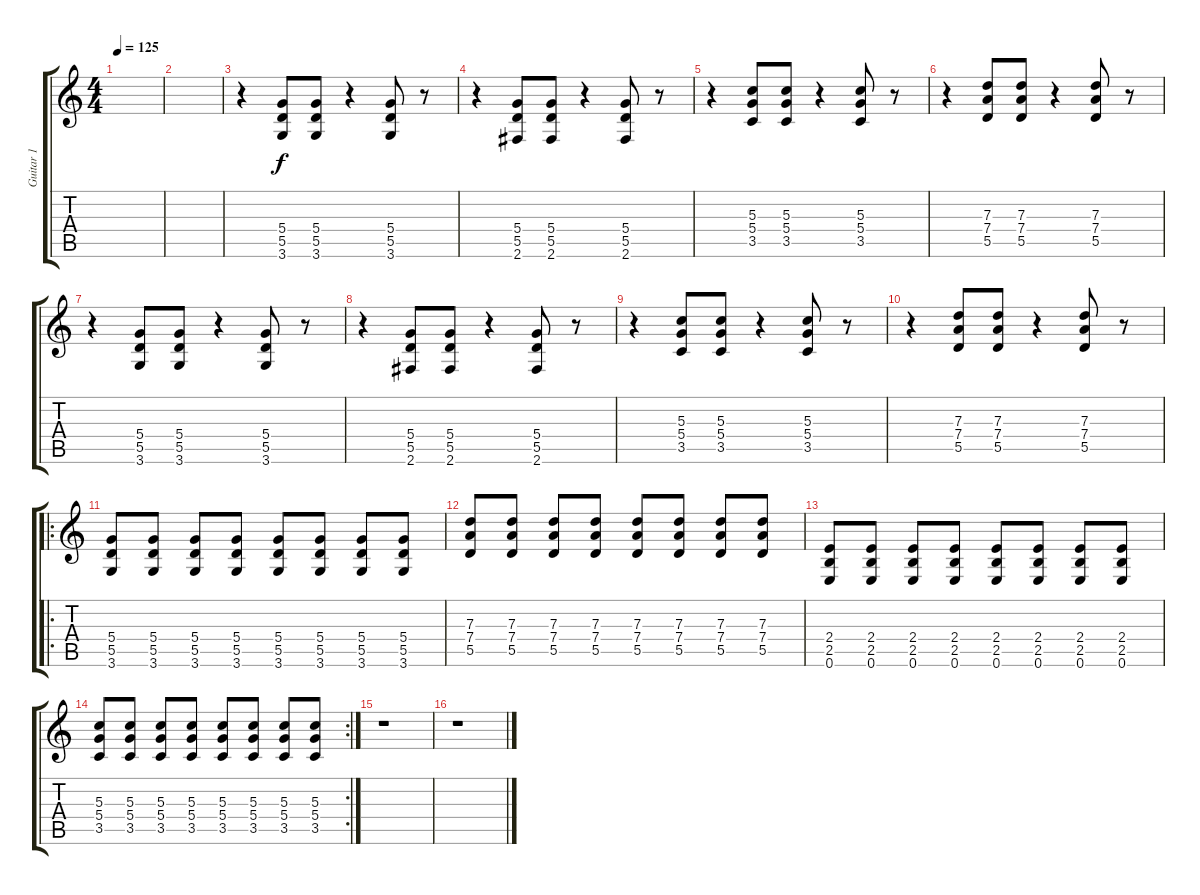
\track ("Guitar 1" "Guitar 1") {instrument overdrivenguitar}
\staff {score tabs}
\tuning (E4 B3 G3 D3 A2 E2) {hide}
\ts (4 4)
\tempo 125
\clef g2
\ks c
|
|
r.4 (5.4 5.5 3.6).8 (5.4 5.5 3.6).8 r.4 (5.4 5.5 3.6).8 r.8 |
r.4 (5.4 5.5 2.6).8 (5.4 5.5 2.6).8 r.4 (5.4 5.5 2.6).8 r.8 |
r.4 (5.3 5.4 3.5).8 (5.3 5.4 3.5).8 r.4 (5.3 5.4 3.5).8 r.8 |
r.4 (7.3 7.4 5.5).8 (7.3 7.4 5.5).8 r.4 (7.3 7.4 5.5).8 r.8 |
r.4 (5.4 5.5 3.6).8 (5.4 5.5 3.6).8 r.4 (5.4 5.5 3.6).8 r.8 |
r.4 (5.4 5.5 2.6).8 (5.4 5.5 2.6).8 r.4 (5.4 5.5 2.6).8 r.8 |
r.4 (5.3 5.4 3.5).8 (5.3 5.4 3.5).8 r.4 (5.3 5.4 3.5).8 r.8 |
r.4 (7.3 7.4 5.5).8 (7.3 7.4 5.5).8 r.4 (7.3 7.4 5.5).8 r.8 |
\ro
(5.4 5.5 3.6).8 (5.4 5.5 3.6).8 (5.4 5.5 3.6).8 (5.4 5.5 3.6).8 (5.4 5.5 3.6).8 (5.4 5.5 3.6).8 (5.4 5.5 3.6).8 (5.4 5.5 3.6).8 |
(7.3 7.4 5.5).8 (7.3 7.4 5.5).8 (7.3 7.4 5.5).8 (7.3 7.4 5.5).8 (7.3 7.4 5.5).8 (7.3 7.4 5.5).8 (7.3 7.4 5.5).8 (7.3 7.4 5.5).8 |
(2.4 2.5 0.6).8 (2.4 2.5 0.6).8 (2.4 2.5 0.6).8 (2.4 2.5 0.6).8 (2.4 2.5 0.6).8 (2.4 2.5 0.6).8 (2.4 2.5 0.6).8 (2.4 2.5 0.6).8 |
\rc 2
(5.3 5.4 3.5).8 (5.3 5.4 3.5).8 (5.3 5.4 3.5).8 (5.3 5.4 3.5).8 (5.3 5.4 3.5).8 (5.3 5.4 3.5).8 (5.3 5.4 3.5).8 (5.3 5.4 3.5).8 |
r.1 |
r.1
